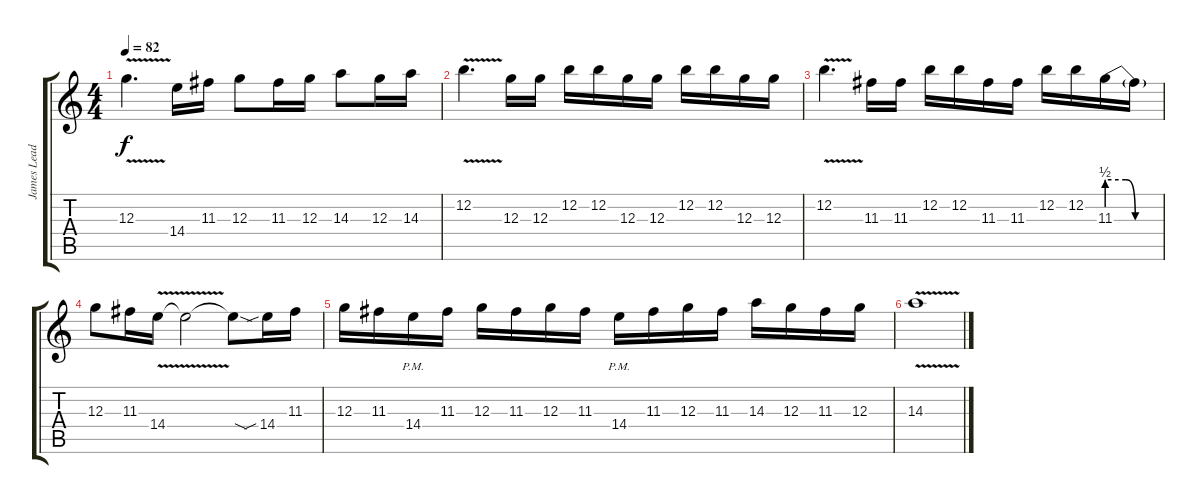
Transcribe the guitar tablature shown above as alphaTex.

\track ("James Lead" "James Lead") {instrument distortionguitar}
\staff {score tabs}
\tuning (E4 B3 G3 D3 A2 E2) {hide}
\ts (4 4)
\tempo 82
\clef g2
\ks c
12.3{v}.4{d dy f} 14.4.16 11.3.16 12.3.8 11.3.16 12.3.16 14.3.8 12.3.16 14.3.16 |
12.2{v}.4{d} 12.3.16 12.3.16 12.2.16 12.2.16 12.3.16 12.3.16 12.2.16 12.2.16 12.3.16 12.3.16 |
12.2{v}.4{d} 11.3.16 11.3.16 12.2.16 12.2.16 11.3.16 11.3.16 12.2.16 12.2.16 11.3{be (custom 0 2 20 2 30 0 60 0)}.16 11.3{t}.16 |
12.3.8 11.3.16 14.4{v}.16 14.4{t}.2 14.4{sod t}.8 14.4{sib}.16 11.3.16 |
12.3.16 11.3.16 14.4{pm}.16 11.3.16 12.3.16 11.3.16 12.3.16 11.3.16 14.4{pm}.16 11.3.16 12.3.16 11.3.16 14.3.16 12.3.16 11.3.16 12.3.16 |
14.3{v}.1
